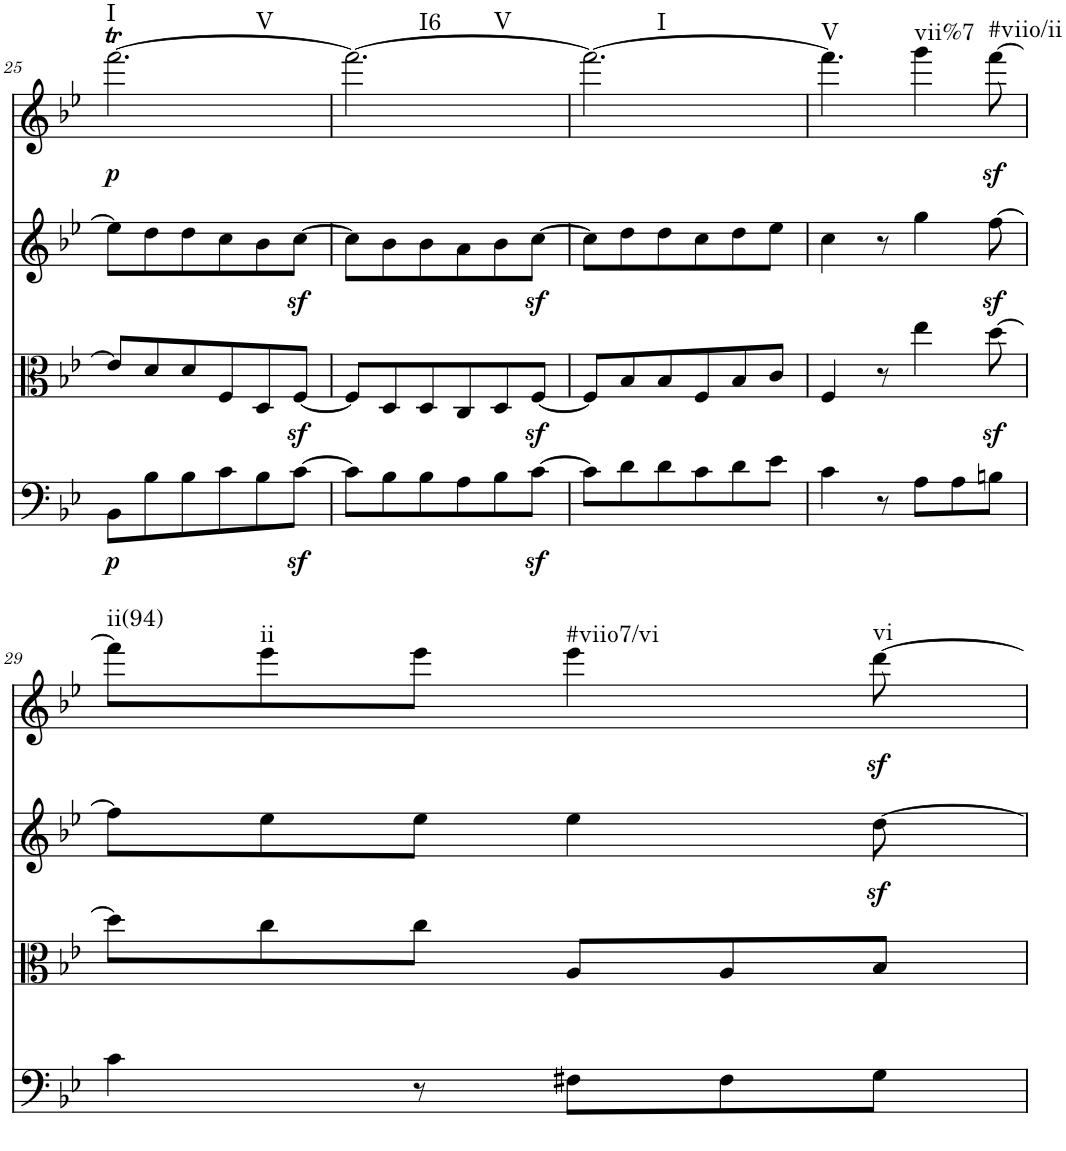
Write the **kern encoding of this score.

**kern	**dynam	**kern	**kern	**kern	**dynam	**harte
*part4	*part4	*part3	*part2	*part1	*part1	*part1
*staff4	*staff4	*staff3	*staff2	*staff1	*staff1	*
*I"Violoncello	*	*I"Viola	*I"Violin II	*I"Violin I	*	*
!!LO:PB:g=z
*clefF4	*	*clefC3	*clefG2	*clefG2	*	*
*k[b-e-]	*	*k[b-e-]	*k[b-e-]	*k[b-e-]	*	*
*B-:	*	*B-:	*B-:	*B-:	*	*
*M3/4	*	*M3/4	*M3/4	*M3/4	*	*
=25	=25	=25	=25	=25	=25	=25
!	!LO:DY:b	!	!	!	!LO:DY:b	!LO:H:n=1:kt=I
!	!	!	!	!	!	!LO:H:n=2:kt=V
8BB-\L	p	8e-/L]	8ee-\L]	[2.fffT\	p	N N
8B-\	.	8d/	8dd\	.	.	.
8B-\	.	8d/	8dd\	.	.	.
8c\	.	8F/	8cc\	.	.	.
8B-\	.	8D/	8b-\	.	.	.
[8cz<\J	.	[8Fz</J	[8ccz<\J	.	.	.
=26	=26	=26	=26	=26	=26	=26
!	!	!	!	!	!	!LO:H:n=1:kt=I6
!	!	!	!	!	!	!LO:H:n=2:kt=V
8c\L]	.	8F/L]	8cc\L]	2.fff\_	.	N N
8B-\	.	8D/	8b-\	.	.	.
8B-\	.	8D/	8b-\	.	.	.
8A\	.	8C/	8a\	.	.	.
8B-\	.	8D/	8b-\	.	.	.
[8cz<\J	.	[8Fz</J	[8ccz<\J	.	.	.
=27	=27	=27	=27	=27	=27	=27
!	!	!	!	!	!	!LO:H:kt=I
8c\L]	.	8F/L]	8cc\L]	2.fff\_	.	N
8d\	.	8B-/	8dd\	.	.	.
8d\	.	8B-/	8dd\	.	.	.
8c\	.	8F/	8cc\	.	.	.
8d\	.	8B-/	8dd\	.	.	.
8e-\J	.	8c/J	8ee-\J	.	.	.
=28	=28	=28	=28	=28	=28	=28
!	!	!	!	!	!	!LO:H:kt=V
4c\	.	4F/	4cc\	4.fff\]	.	N
8r	.	8r	8r	.	.	.
!	!	!	!	!	!	!LO:H:kt=vii%7
8A\L	.	4ee-\	4gg\	4ggg\	.	N
8A\	.	.	.	.	.	.
!	!	!	!	!	!LO:DY:b	!LO:H:kt=#viio/ii
8Bn\J	.	[8ddz<\	[8ffz<\	[8fff\	sf	N
!!LO:LB:g=z
=29	=29	=29	=29	=29	=29	=29
!	!	!	!	!	!	!LO:H:kt=ii(94)
4c\	.	8dd\L]	8ff\L]	8fff\L]	.	N
!	!	!	!	!	!	!LO:H:kt=ii
.	.	8cc\	8ee-\	8eee-\	.	N
8r	.	8cc\J	8ee-\J	8eee-\J	.	.
!	!	!	!	!	!	!LO:H:kt=#viio7/vi
8F#X\L	.	8A/L	4ee-\	4eee-\	.	N
8F#\	.	8A/	.	.	.	.
!	!	!	!	!	!LO:DY:b	!LO:H:kt=vi
8G\J	.	8B-/J	[8ddz<\	[8ddd\	sf	N
=	=	=	=	=	=	=
*-	*-	*-	*-	*-	*-	*-
